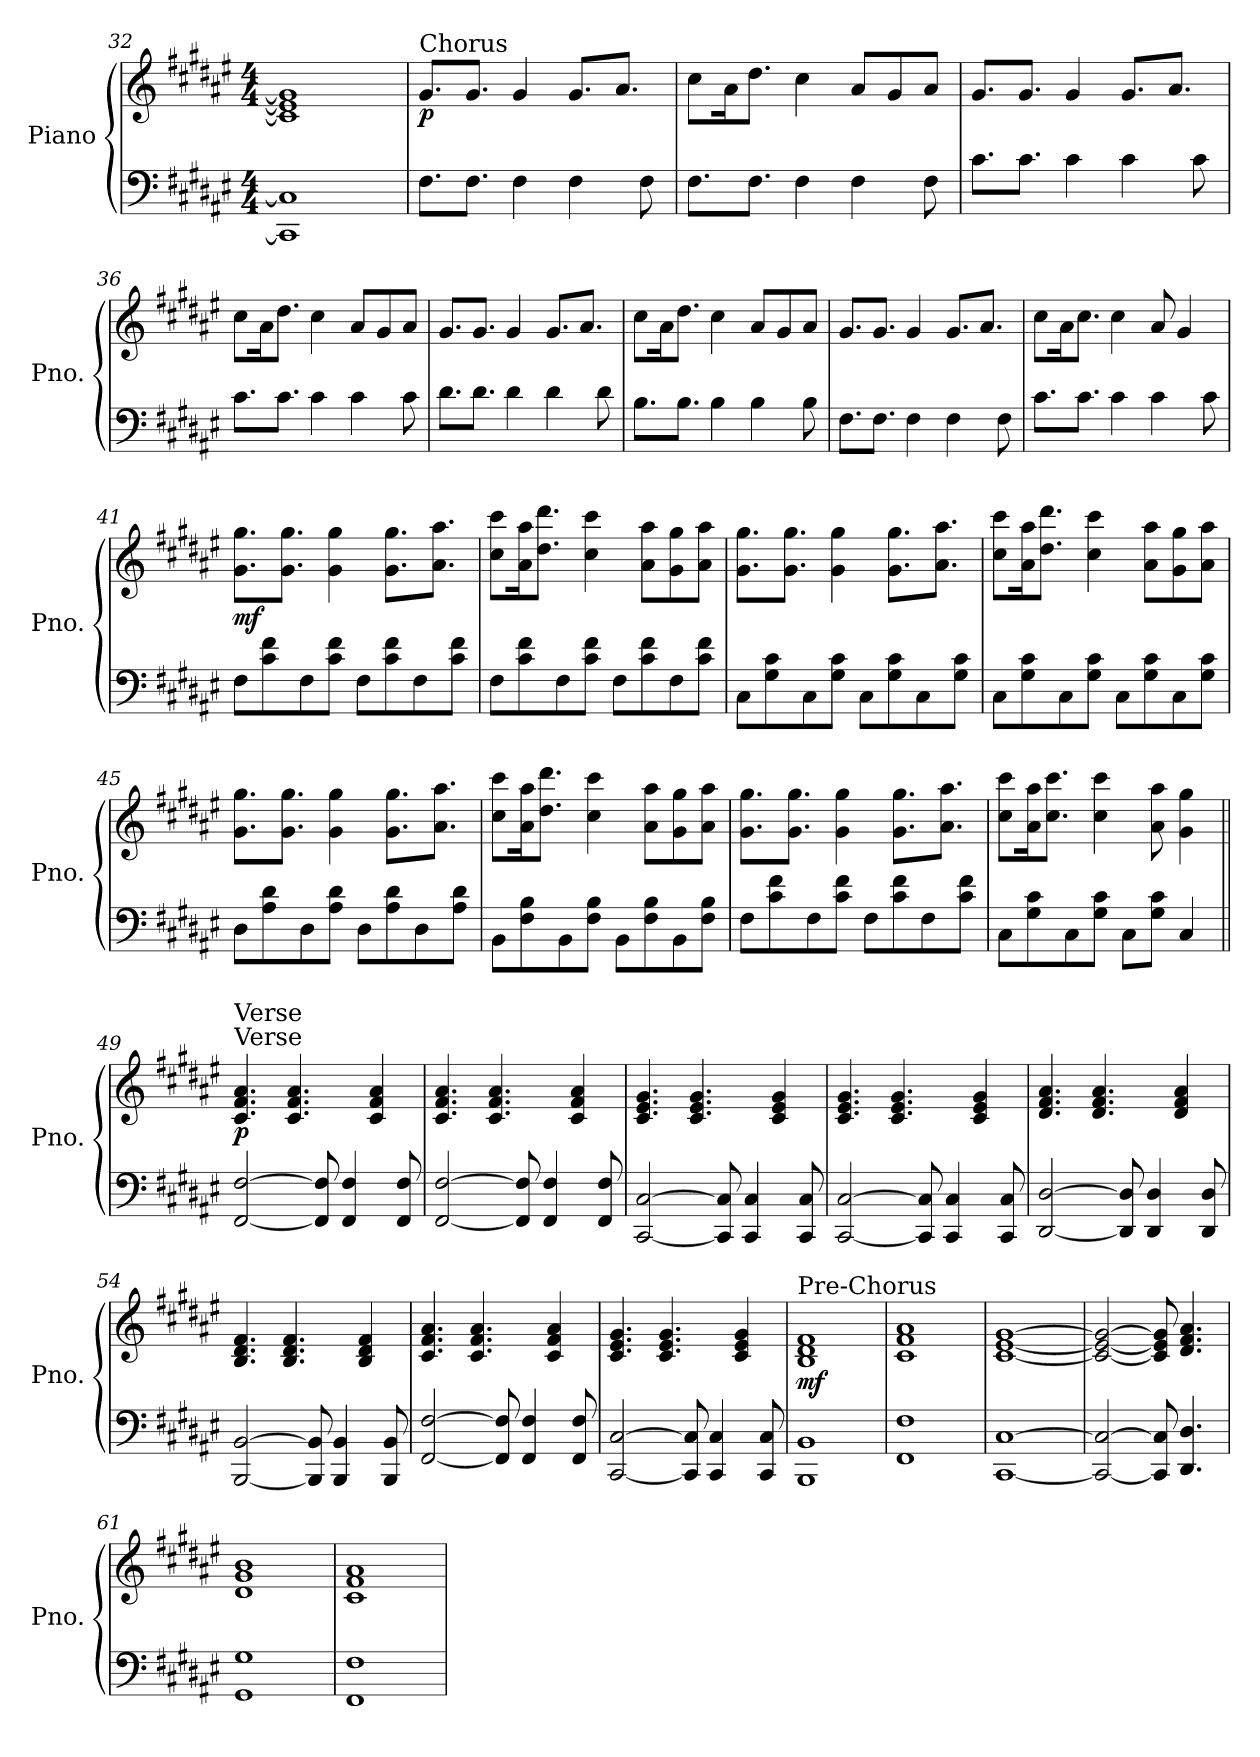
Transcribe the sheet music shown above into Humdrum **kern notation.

**kern	**kern	**dynam
*part1	*part1	*part1
*staff2	*staff1	*staff1/2
*I"Piano	*	*
*I'Pno.	*	*
*clefF4	*clefG2	*
*k[f#c#g#d#a#e#]	*k[f#c#g#d#a#e#]	*
*M4/4	*M4/4	*
=32	=32	=32
1CC#] 1C#]	1c#] 1e#] 1g#]	.
=33	=33	=33
!	!LO:TX:a:t=Chorus	!
!	!	!LO:DY:b
8.F#\L	8.g#/L	p
8.F#\J	8.g#/J	.
4F#\	4g#/	.
4F#\	8.g#/L	.
.	8.a#/J	.
8F#\	.	.
=34	=34	=34
8.F#\L	8cc#\L	.
.	16a#\K	.
8.F#\J	8.dd#\J	.
4F#\	4cc#\	.
4F#\	8a#/L	.
.	8g#/	.
8F#\	8a#/J	.
=35	=35	=35
8.c#\L	8.g#/L	.
8.c#\J	8.g#/J	.
4c#\	4g#/	.
4c#\	8.g#/L	.
.	8.a#/J	.
8c#\	.	.
=36	=36	=36
8.c#\L	8cc#\L	.
.	16a#\K	.
8.c#\J	8.dd#\J	.
4c#\	4cc#\	.
4c#\	8a#/L	.
.	8g#/	.
8c#\	8a#/J	.
=37	=37	=37
8.d#\L	8.g#/L	.
8.d#\J	8.g#/J	.
4d#\	4g#/	.
4d#\	8.g#/L	.
.	8.a#/J	.
8d#\	.	.
!!LO:LB:g=z
=38	=38	=38
8.B\L	8cc#\L	.
.	16a#\K	.
8.B\J	8.dd#\J	.
4B\	4cc#\	.
4B\	8a#/L	.
.	8g#/	.
8B\	8a#/J	.
=39	=39	=39
8.F#\L	8.g#/L	.
8.F#\J	8.g#/J	.
4F#\	4g#/	.
4F#\	8.g#/L	.
.	8.a#/J	.
8F#\	.	.
=40	=40	=40
8.c#\L	8cc#\L	.
.	16a#\K	.
8.c#\J	8.cc#\J	.
4c#\	4cc#\	.
4c#\	8a#/	.
.	4g#/	.
8c#\	.	.
=41	=41	=41
!	!	!LO:DY:b
8F#\L	8.g#\ 8.gg#\L	mf
8c#\ 8f#\	.	.
.	8.g#\ 8.gg#\J	.
8F#\	.	.
8c#\ 8f#\J	4g#\ 4gg#\	.
8F#\L	.	.
8c#\ 8f#\	8.g#\ 8.gg#\L	.
8F#\	.	.
.	8.a#\ 8.aa#\J	.
8c#\ 8f#\J	.	.
=42	=42	=42
8F#\L	8cc#\ 8ccc#\L	.
8c#\ 8f#\	16a#\ 16aa#\K	.
.	8.dd#\ 8.ddd#\J	.
8F#\	.	.
8c#\ 8f#\J	4cc#\ 4ccc#\	.
8F#\L	.	.
8c#\ 8f#\	8a#\ 8aa#\L	.
8F#\	8g#\ 8gg#\	.
8c#\ 8f#\J	8a#\ 8aa#\J	.
=43	=43	=43
8C#\L	8.g#\ 8.gg#\L	.
8G#\ 8c#\	.	.
.	8.g#\ 8.gg#\J	.
8C#\	.	.
8G#\ 8c#\J	4g#\ 4gg#\	.
8C#\L	.	.
8G#\ 8c#\	8.g#\ 8.gg#\L	.
8C#\	.	.
.	8.a#\ 8.aa#\J	.
8G#\ 8c#\J	.	.
!!LO:LB:g=z
=44	=44	=44
8C#\L	8cc#\ 8ccc#\L	.
8G#\ 8c#\	16a#\ 16aa#\K	.
.	8.dd#\ 8.ddd#\J	.
8C#\	.	.
8G#\ 8c#\J	4cc#\ 4ccc#\	.
8C#\L	.	.
8G#\ 8c#\	8a#\ 8aa#\L	.
8C#\	8g#\ 8gg#\	.
8G#\ 8c#\J	8a#\ 8aa#\J	.
=45	=45	=45
8D#\L	8.g#\ 8.gg#\L	.
8A#\ 8d#\	.	.
.	8.g#\ 8.gg#\J	.
8D#\	.	.
8A#\ 8d#\J	4g#\ 4gg#\	.
8D#\L	.	.
8A#\ 8d#\	8.g#\ 8.gg#\L	.
8D#\	.	.
.	8.a#\ 8.aa#\J	.
8A#\ 8d#\J	.	.
=46	=46	=46
8BB\L	8cc#\ 8ccc#\L	.
8F#\ 8B\	16a#\ 16aa#\K	.
.	8.dd#\ 8.ddd#\J	.
8BB\	.	.
8F#\ 8B\J	4cc#\ 4ccc#\	.
8BB\L	.	.
8F#\ 8B\	8a#\ 8aa#\L	.
8BB\	8g#\ 8gg#\	.
8F#\ 8B\J	8a#\ 8aa#\J	.
=47	=47	=47
8F#\L	8.g#\ 8.gg#\L	.
8c#\ 8f#\	.	.
.	8.g#\ 8.gg#\J	.
8F#\	.	.
8c#\ 8f#\J	4g#\ 4gg#\	.
8F#\L	.	.
8c#\ 8f#\	8.g#\ 8.gg#\L	.
8F#\	.	.
.	8.a#\ 8.aa#\J	.
8c#\ 8f#\J	.	.
=48	=48	=48
8C#\L	8cc#\ 8ccc#\L	.
8G#\ 8c#\	16a#\ 16aa#\K	.
.	8.cc#\ 8.ccc#\J	.
8C#\	.	.
8G#\ 8c#\J	4cc#\ 4ccc#\	.
8C#\L	.	.
8G#\ 8c#\J	8a#\ 8aa#\	.
4C#/	4g#\ 4gg#\	.
=49||	=49||	=49||
!	!LO:TX:a:t=Verse	!
!	!LO:TX:a:t=Verse	!
!	!	!LO:DY:b
[2FF#/ [2F#/	4.c#/ 4.f#/ 4.a#/	p
.	4.c#/ 4.f#/ 4.a#/	.
8FF#/] 8F#/]	.	.
4FF#/ 4F#/	.	.
.	4c#/ 4f#/ 4a#/	.
8FF#/ 8F#/	.	.
!!LO:LB:g=z
=50	=50	=50
[2FF#/ [2F#/	4.c#/ 4.f#/ 4.a#/	.
.	4.c#/ 4.f#/ 4.a#/	.
8FF#/] 8F#/]	.	.
4FF#/ 4F#/	.	.
.	4c#/ 4f#/ 4a#/	.
8FF#/ 8F#/	.	.
=51	=51	=51
[2CC#/ [2C#/	4.c#/ 4.e#/ 4.g#/	.
.	4.c#/ 4.e#/ 4.g#/	.
8CC#/] 8C#/]	.	.
4CC#/ 4C#/	.	.
.	4c#/ 4e#/ 4g#/	.
8CC#/ 8C#/	.	.
=52	=52	=52
[2CC#/ [2C#/	4.c#/ 4.e#/ 4.g#/	.
.	4.c#/ 4.e#/ 4.g#/	.
8CC#/] 8C#/]	.	.
4CC#/ 4C#/	.	.
.	4c#/ 4e#/ 4g#/	.
8CC#/ 8C#/	.	.
=53	=53	=53
[2DD#/ [2D#/	4.d#/ 4.f#/ 4.a#/	.
.	4.d#/ 4.f#/ 4.a#/	.
8DD#/] 8D#/]	.	.
4DD#/ 4D#/	.	.
.	4d#/ 4f#/ 4a#/	.
8DD#/ 8D#/	.	.
=54	=54	=54
[2BBB/ [2BB/	4.B/ 4.d#/ 4.f#/	.
.	4.B/ 4.d#/ 4.f#/	.
8BBB/] 8BB/]	.	.
4BBB/ 4BB/	.	.
.	4B/ 4d#/ 4f#/	.
8BBB/ 8BB/	.	.
=55	=55	=55
[2FF#/ [2F#/	4.c#/ 4.f#/ 4.a#/	.
.	4.c#/ 4.f#/ 4.a#/	.
8FF#/] 8F#/]	.	.
4FF#/ 4F#/	.	.
.	4c#/ 4f#/ 4a#/	.
8FF#/ 8F#/	.	.
=56	=56	=56
[2CC#/ [2C#/	4.c#/ 4.e#/ 4.g#/	.
.	4.c#/ 4.e#/ 4.g#/	.
8CC#/] 8C#/]	.	.
4CC#/ 4C#/	.	.
.	4c#/ 4e#/ 4g#/	.
8CC#/ 8C#/	.	.
!!LO:LB:g=z
=57	=57	=57
!	!LO:TX:a:t=Pre-Chorus	!
!	!	!LO:DY:b
1BBB 1BB	1B 1d# 1f#	mf
=58	=58	=58
1FF# 1F#	1c# 1f# 1a#	.
=59	=59	=59
[1CC# [1C#	[1c# [1e# [1g#	.
=60	=60	=60
2CC#/_ 2C#/_	2c#/_ 2e#/_ 2g#/_	.
8CC#/] 8C#/]	8c#/] 8e#/] 8g#/]	.
4.DD#/ 4.D#/	4.d#/ 4.f#/ 4.a#/	.
=61	=61	=61
1GG# 1G#	1d# 1g# 1b	.
=62	=62	=62
1FF# 1F#	1c# 1f# 1a#	.
=	=	=
*-	*-	*-
